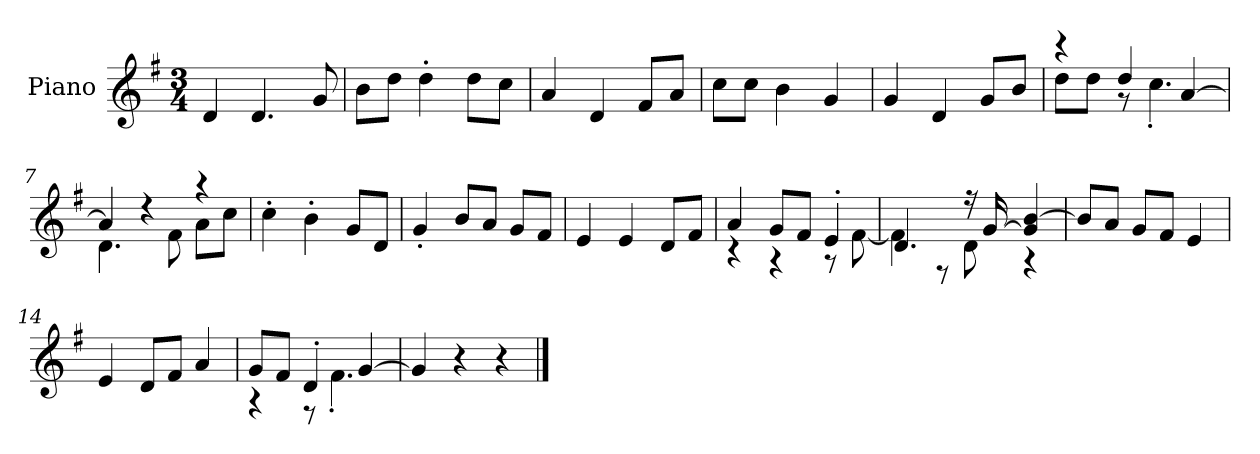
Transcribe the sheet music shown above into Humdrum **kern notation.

**kern
*part1
*staff1
*I"Piano
*I'P-no
*clefG2
*k[f#]
*M3/4
*MM175
=1
4d/
4.d/
8g/
=2
8b\L
8dd\J
4dd'\
8dd\L
8cc\J
=3
4a/
4d/
8f#/L
8a/J
=4
8cc\L
8cc\J
4b\
4g/
=5
4g/
4d/
8g/L
8b/J
=6
*^
4r	8dd\L
.	8dd\J
4dd/	8r
.	4.cc'\
[4a/	.
=7	=7
4a/]	4.d\
4r	.
.	8f#\
4r	8a\L
.	8cc\J
*v	*v
=8
4cc'\
4b'\
8g/L
8d/J
!!LO:LB:g=z
=9
4g'/
8b/L
8a/J
8g/L
8f#/J
=10
4e/
4e/
8d/L
8f#/J
=11
*^
4a/	4r
8g/L	4r
8f#/J	.
4e'/	8r
.	[8f#\
=12	=12
4.d/	4f#\]
.	8r
16r	8d\
[16g/	.
4g/] [4b/	4r
*v	*v
=13
8b/L]
8a/J
8g/L
8f#/J
4e/
=14
4e/
8d/L
8f#/J
4a/
=15
*^
8g/L	4r
8f#/J	.
4d'/	8r
.	4.f#'\
[4g/	.
*v	*v
=16
4g/]
4r
4r
==
*-
